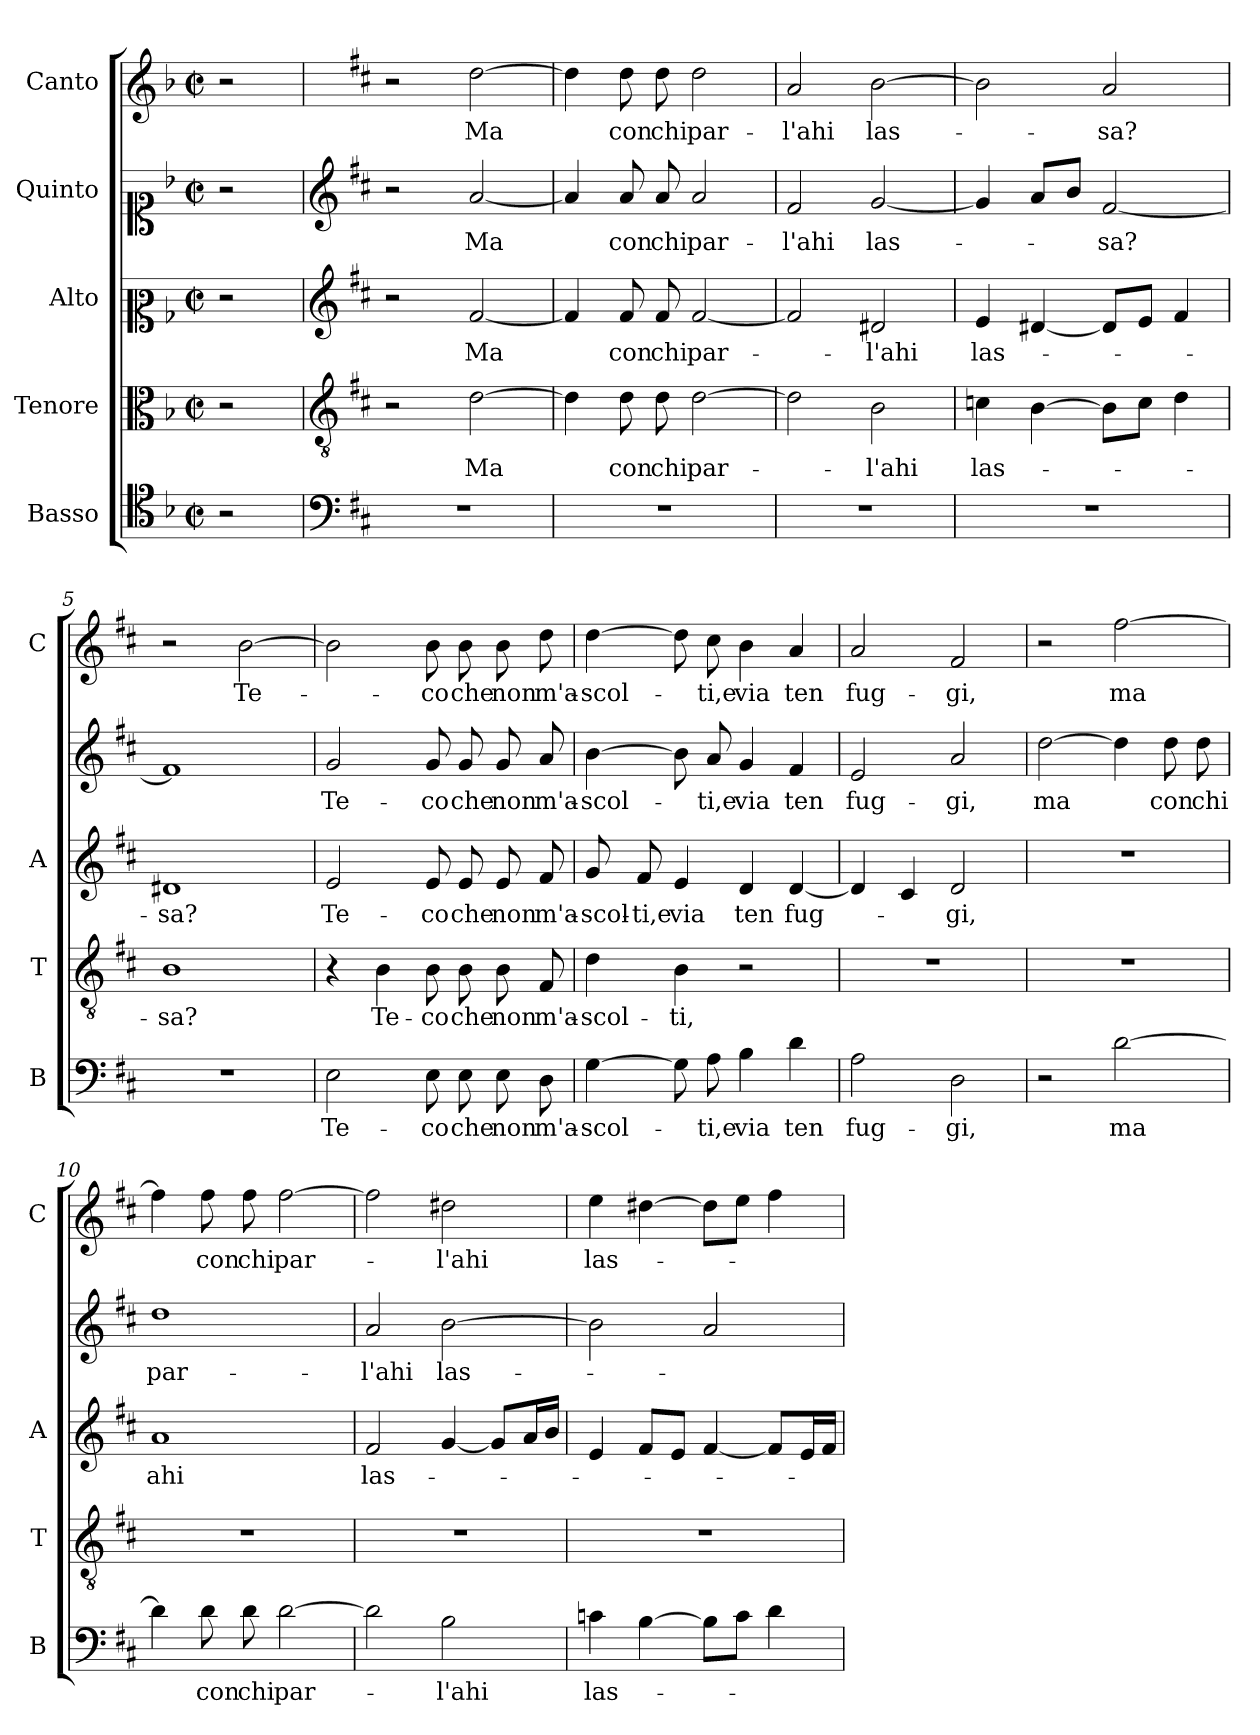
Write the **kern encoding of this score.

**kern	**text	**kern	**text	**kern	**text	**kern	**text	**kern	**text
*part5	*part5	*part4	*part4	*part3	*part3	*part2	*part2	*part1	*part1
*staff5	*staff5	*staff4	*staff4	*staff3	*staff3	*staff2	*staff2	*staff1	*staff1
*I"Basso	*	*I"Tenore	*	*I"Alto	*	*I"Quinto	*	*I"Canto	*
*I'B	*	*I'T	*	*I'A	*	*	*	*I'C	*
*clefC4	*	*clefC3	*	*clefC2	*	*clefC1	*	*clefG2	*
*k[b-]	*	*k[b-]	*	*k[b-]	*	*k[b-]	*	*k[b-]	*
*F:	*	*F:	*	*F:	*	*F:	*	*F:	*
*M2/2	*	*M2/2	*	*M2/2	*	*M2/2	*	*M2/2	*
*met(c|)	*	*met(c|)	*	*met(c|)	*	*met(c|)	*	*met(c|)	*
=	=	=	=	=	=	=	=	=	=
2r	.	2r	.	2r	.	2r	.	2r	.
=1	=1	=1	=1	=1	=1	=1	=1	=1	=1
*clefF4	*	*clefGv2	*	*clefG2	*	*clefG2	*	*	*
*k[f#c#]	*	*k[f#c#]	*	*k[f#c#]	*	*k[f#c#]	*	*k[f#c#]	*
*D:	*	*D:	*	*D:	*	*D:	*	*D:	*
1r	.	2r	.	2r	.	2r	.	2r	.
.	.	[2d\	Ma	[2f#/	Ma	[2a/	Ma	[2dd\	Ma
=2	=2	=2	=2	=2	=2	=2	=2	=2	=2
1r	.	4d\]	.	4f#/]	.	4a/]	.	4dd\]	.
.	.	8d\	con	8f#/	con	8a/	con	8dd\	con
.	.	8d\	chi	8f#/	chi	8a/	chi	8dd\	chi
.	.	[2d\	par-	[2f#/	par-	2a/	par-	2dd\	par-
=3	=3	=3	=3	=3	=3	=3	=3	=3	=3
1r	.	2d\]	.	2f#/]	.	2f#/	-l'ahi	2a/	-l'ahi
.	.	2B\	-l'ahi	2d#X/	-l'ahi	[2g/	las-	[2b\	las-
=4	=4	=4	=4	=4	=4	=4	=4	=4	=4
1r	.	4cn\	las-	4e/	las-	4g/]	.	2b\]	.
.	.	[4B\	.	[4d#X/	.	8a/L	.	.	.
.	.	.	.	.	.	8b/J	.	.	.
.	.	8B\L]	.	8d#/L]	.	[2f#/	-sa?	2a/	-sa?
.	.	8c\J	.	8e/J	.	.	.	.	.
.	.	4d\	.	4f#/	.	.	.	.	.
=5	=5	=5	=5	=5	=5	=5	=5	=5	=5
1r	.	1B	-sa?	1d#X	-sa?	1f#]	.	2r	.
.	.	.	.	.	.	.	.	[2b\	Te-
=6	=6	=6	=6	=6	=6	=6	=6	=6	=6
2E\	Te-	4r	.	2e/	Te-	2g/	Te-	2b\]	.
.	.	4B\	Te-	.	.	.	.	.	.
8E\	-co	8B\	-co	8e/	-co	8g/	-co	8b\	-co
8E\	che	8B\	che	8e/	che	8g/	che	8b\	che
8E\	non	8B\	non	8e/	non	8g/	non	8b\	non
8D\	m'a-	8F#/	m'a-	8f#/	m'a-	8a/	m'a-	8dd\	m'a-
!!LO:LB:g=z
=7	=7	=7	=7	=7	=7	=7	=7	=7	=7
[4G\	-scol-	4d\	-scol-	8g/	-scol-	[4b\	-scol-	[4dd\	-scol-
.	.	.	.	8f#/	-ti,e	.	.	.	.
8G\]	.	4B\	-ti,	4e/	via	8b\]	.	8dd\]	.
8A\	-ti,e	.	.	.	.	8a/	-ti,e	8cc#\	-ti,e
4B\	via	2r	.	4d/	ten	4g/	via	4b\	via
4d\	ten	.	.	[4d/	fug-	4f#/	ten	4a/	ten
=8	=8	=8	=8	=8	=8	=8	=8	=8	=8
2A\	fug-	1r	.	4d/]	.	2e/	fug-	2a/	fug-
.	.	.	.	4c#/	.	.	.	.	.
2D\	-gi,	.	.	2d/	-gi,	2a/	-gi,	2f#/	-gi,
=9	=9	=9	=9	=9	=9	=9	=9	=9	=9
2r	.	1r	.	1r	.	[2dd\	ma	2r	.
[2d\	ma	.	.	.	.	4dd\]	.	[2ff#\	ma
.	.	.	.	.	.	8dd\	con	.	.
.	.	.	.	.	.	8dd\	chi	.	.
=10	=10	=10	=10	=10	=10	=10	=10	=10	=10
4d\]	.	1r	.	1a	ahi	1dd	par-	4ff#\]	.
8d\	con	.	.	.	.	.	.	8ff#\	con
8d\	chi	.	.	.	.	.	.	8ff#\	chi
[2d\	par-	.	.	.	.	.	.	[2ff#\	par-
=11	=11	=11	=11	=11	=11	=11	=11	=11	=11
2d\]	.	1r	.	2f#/	las-	2a/	-l'ahi	2ff#\]	.
2B\	-l'ahi	.	.	[4g/	.	[2b\	las-	2dd#X\	-l'ahi
.	.	.	.	8g/L]	.	.	.	.	.
.	.	.	.	16a/L	.	.	.	.	.
.	.	.	.	16b/JJ	.	.	.	.	.
=12	=12	=12	=12	=12	=12	=12	=12	=12	=12
4cn\	las-	1r	.	4e/	.	2b\]	.	4ee\	las-
[4B\	.	.	.	8f#/L	.	.	.	[4dd#X\	.
.	.	.	.	8e/J	.	.	.	.	.
8B\L]	.	.	.	[4f#/	.	2a/	.	8dd#\L]	.
8c\J	.	.	.	.	.	.	.	8ee\J	.
4d\	.	.	.	8f#/L]	.	.	.	4ff#\	.
.	.	.	.	16e/L	.	.	.	.	.
.	.	.	.	16f#/JJ	.	.	.	.	.
=	=	=	=	=	=	=	=	=	=
*-	*-	*-	*-	*-	*-	*-	*-	*-	*-
